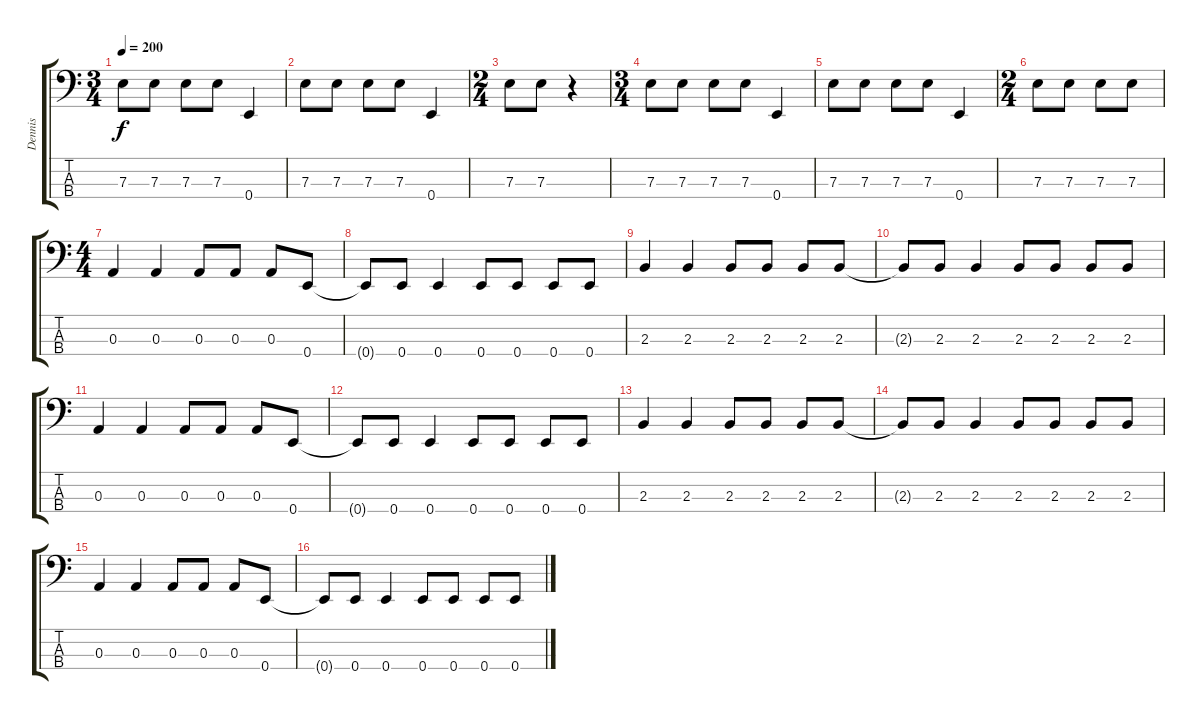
\track ("Dennis" "Dennis") {instrument electricbassfinger}
\staff {score tabs}
\tuning (G2 D2 A1 E1) {hide}
\ts (3 4)
\tempo 200
\clef f4
\ks c
7.3.8{dy f} 7.3.8 7.3.8 7.3.8 0.4.4 |
7.3.8 7.3.8 7.3.8 7.3.8 0.4.4 |
\ts (2 4)
7.3.8 7.3.8 r.4 |
\ts (3 4)
7.3.8 7.3.8 7.3.8 7.3.8 0.4.4 |
7.3.8 7.3.8 7.3.8 7.3.8 0.4.4 |
\ts (2 4)
7.3.8 7.3.8 7.3.8 7.3.8 |
\ts (4 4)
0.3.4 0.3.4 0.3.8 0.3.8 0.3.8 0.4.8 |
0.4{t}.8 0.4.8 0.4.4 0.4.8 0.4.8 0.4.8 0.4.8 |
2.3.4 2.3.4 2.3.8 2.3.8 2.3.8 2.3.8 |
2.3{t}.8 2.3.8 2.3.4 2.3.8 2.3.8 2.3.8 2.3.8 |
0.3.4 0.3.4 0.3.8 0.3.8 0.3.8 0.4.8 |
0.4{t}.8 0.4.8 0.4.4 0.4.8 0.4.8 0.4.8 0.4.8 |
2.3.4 2.3.4 2.3.8 2.3.8 2.3.8 2.3.8 |
2.3{t}.8 2.3.8 2.3.4 2.3.8 2.3.8 2.3.8 2.3.8 |
0.3.4 0.3.4 0.3.8 0.3.8 0.3.8 0.4.8 |
0.4{t}.8 0.4.8 0.4.4 0.4.8 0.4.8 0.4.8 0.4.8
